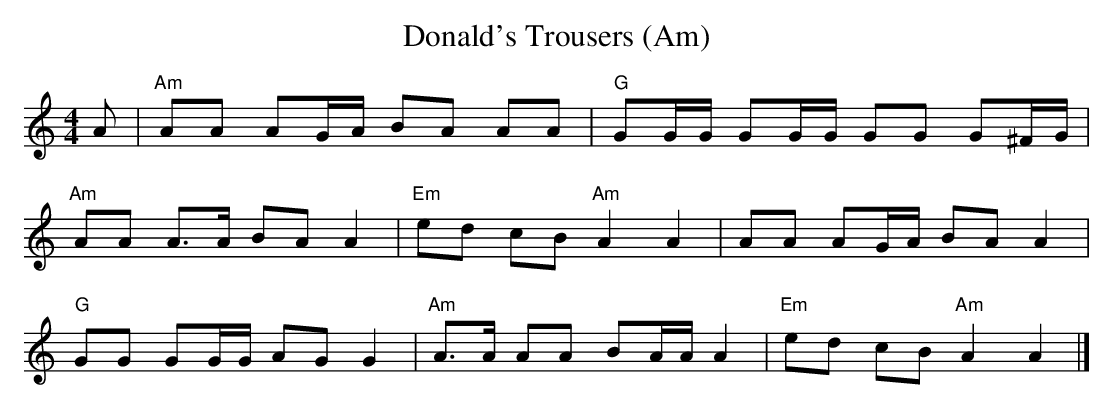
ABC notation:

X:1
T: Donald's Trousers (Am)
M:4/4
L:1/8
K:Amin
A | "Am" AA AG/A/ BA AA|"G"GG/G/ GG/G/ GG G^F/2G/2|
"Am"AA A>A BA A2|"Em"ed cB "Am"A2 A2|AA AG/A/ BA A2|
"G"GG GG/G/ AG G2|"Am"A>A AA BA/A/ A2|"Em"ed cB "Am"A2 A2|]
